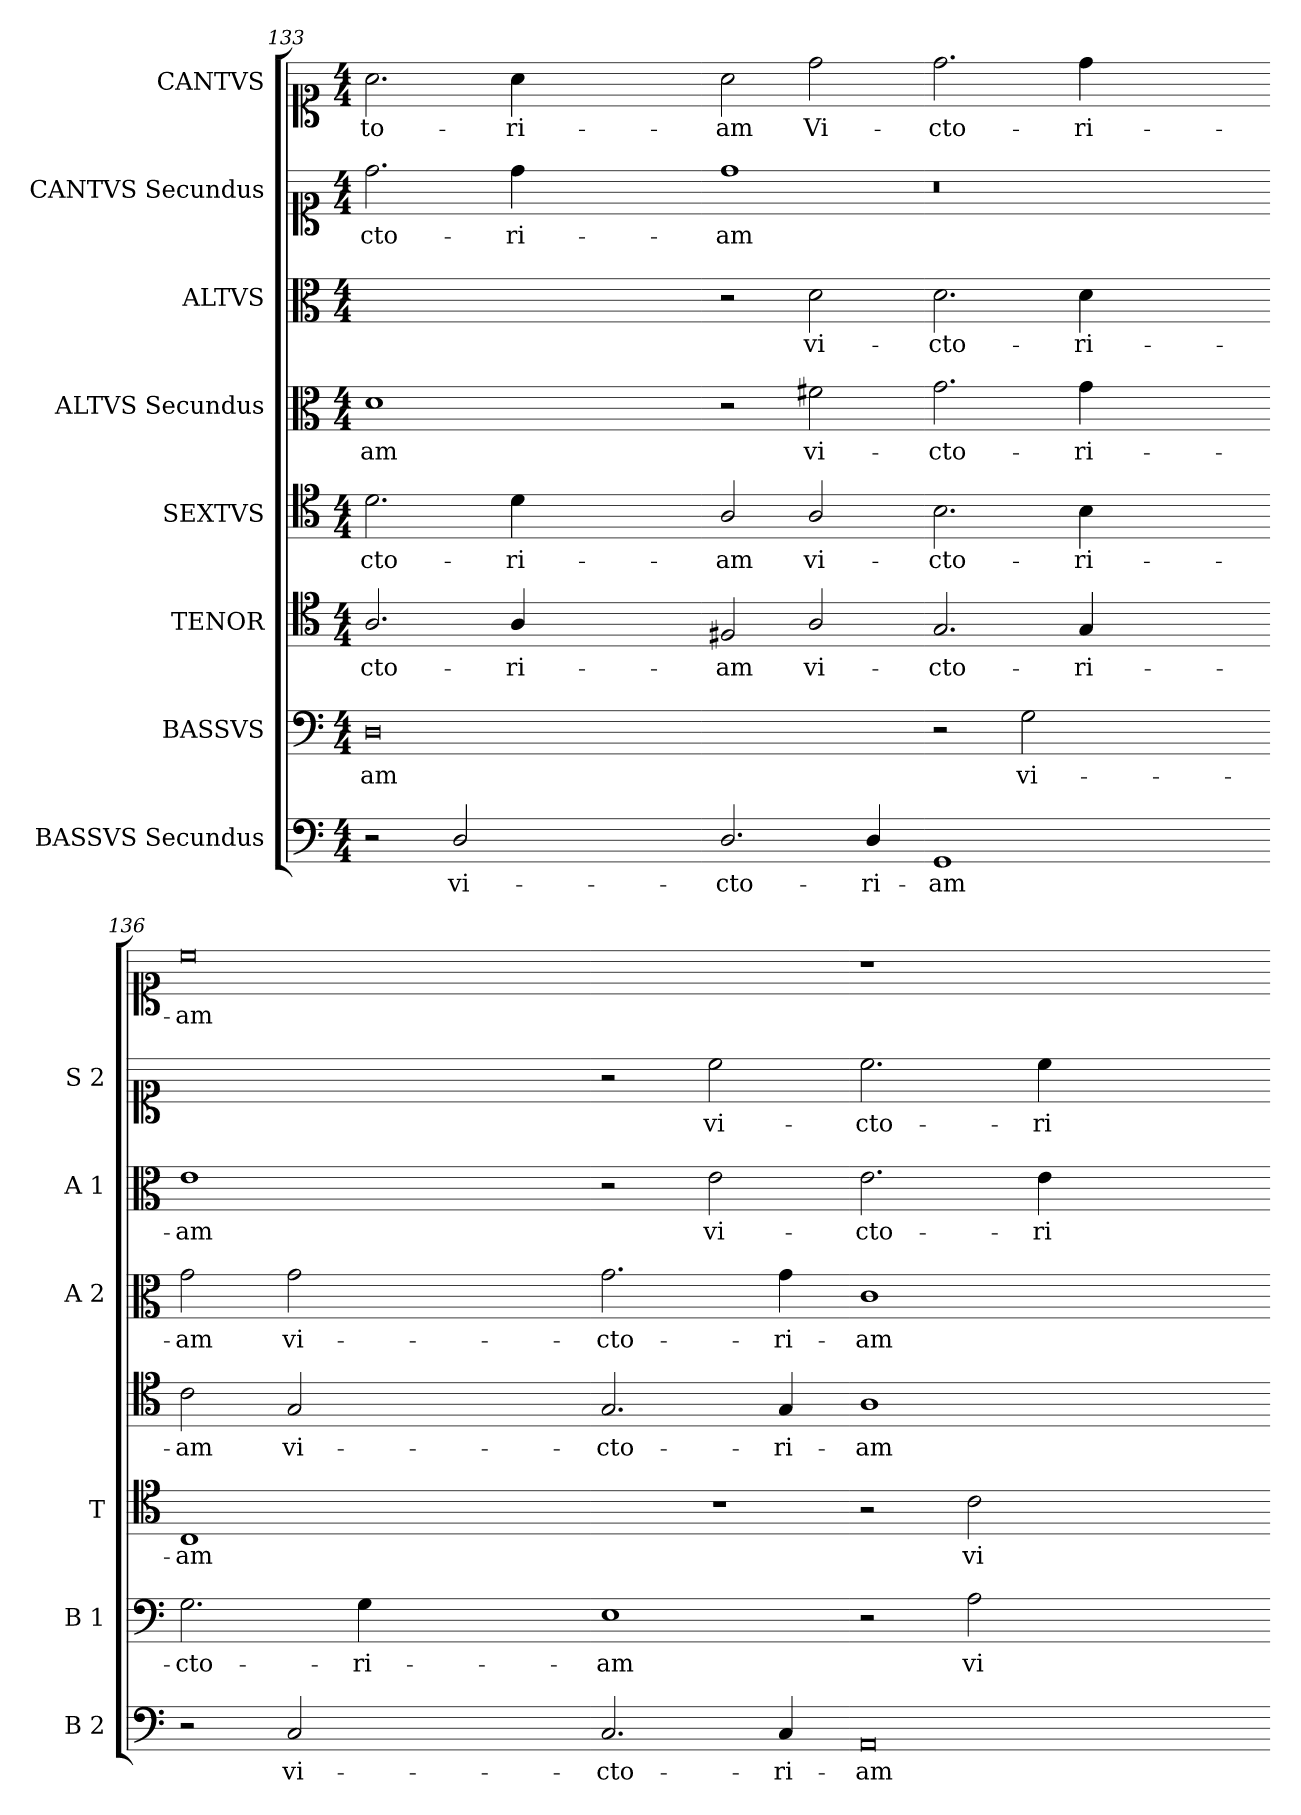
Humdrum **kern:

**kern	**text	**kern	**text	**kern	**text	**kern	**text	**kern	**text	**kern	**text	**kern	**text	**kern	**text
*part8	*part8	*part7	*part7	*part6	*part6	*part5	*part5	*part4	*part4	*part3	*part3	*part2	*part2	*part1	*part1
*staff8	*staff8	*staff7	*staff7	*staff6	*staff6	*staff5	*staff5	*staff4	*staff4	*staff3	*staff3	*staff2	*staff2	*staff1	*staff1
*I"BASSVS Secundus	*	*I"BASSVS	*	*I"TENOR	*	*I"SEXTVS	*	*I"ALTVS Secundus	*	*I"ALTVS	*	*I"CANTVS Secundus	*	*I"CANTVS	*
*I'B 2	*	*I'B 1	*	*I'T	*	*	*	*I'A 2	*	*I'A 1	*	*I'S 2	*	*	*
*clefF4	*	*clefF4	*	*clefC4	*	*clefC4	*	*clefC3	*	*clefC3	*	*clefC1	*	*clefC1	*
*k[]	*	*k[]	*	*k[]	*	*k[]	*	*k[]	*	*k[]	*	*k[]	*	*k[]	*
*M4/4	*	*M4/4	*	*M4/4	*	*M4/4	*	*M4/4	*	*M4/4	*	*M4/4	*	*M4/4	*
=133	=133	=133	=133	=133	=133	=133	=133	=133	=133	=133	=133	=133	=133	=133	=133
!	!	!	!	!	!	!	!LO:LY:i	!	!	!	!	!	!LO:LY:i	!	!LO:LY:i
2r	.	0D	-am	2.A/	-cto-	2.d\	-cto-	1d	-am	0ryy	.	2.dd\	-cto-	2.a\	-to-
2D/	vi-	.	.	.	.	.	.	.	.	.	.	.	.	.	.
!	!	!	!	!	!	!	!LO:LY:i	!	!	!	!	!	!LO:LY:i	!	!LO:LY:i
.	.	.	.	4A/	-ri-	4d\	-ri-	.	.	.	.	4dd\	-ri-	4a\	-ri-
1ryy	.	.	.	1ryy	.	1ryy	.	1ryy	.	.	.	1ryy	.	1ryy	.
=134-	=134-	=134-	=134-	=134-	=134-	=134-	=134-	=134-	=134-	=134-	=134-	=134-	=134-	=134-	=134-
!	!	!	!	!	!	!	!LO:LY:i	!	!	!	!	!	!LO:LY:i	!	!LO:LY:i
2.D/	-cto-	1ryy	.	2F#X/	-am	2A/	-am	2r	.	2r	.	1dd	-am	2a\	-am
!	!	!	!	!	!LO:LY:i	!	!LO:LY:i	!	!LO:LY:i	!	!	!	!	!	!LO:LY:i
.	.	.	.	2A/	vi-	2A/	vi-	2f#X\	vi-	2d\	vi-	.	.	2dd\	Vi-
4D/	-ri-	.	.	.	.	.	.	.	.	.	.	.	.	.	.
=135-	=135-	=135-	=135-	=135-	=135-	=135-	=135-	=135-	=135-	=135-	=135-	=135-	=135-	=135-	=135-
!	!	!	!	!	!LO:LY:i	!	!LO:LY:i	!	!LO:LY:i	!	!	!	!	!	!LO:LY:i
1GG	-am	2r	.	2.G/	-cto-	2.B\	-cto-	2.g\	-cto-	2.d\	-cto-	0r	.	2.dd\	-cto-
!	!	!	!LO:LY:i	!	!	!	!	!	!	!	!	!	!	!	!
.	.	2G\	vi-	.	.	.	.	.	.	.	.	.	.	.	.
!	!	!	!	!	!LO:LY:i	!	!LO:LY:i	!	!LO:LY:i	!	!	!	!	!	!LO:LY:i
.	.	.	.	4G/	-ri-	4B\	-ri-	4g\	-ri-	4d\	-ri-	.	.	4dd\	-ri-
1ryy	.	1ryy	.	1ryy	.	1ryy	.	1ryy	.	1ryy	.	.	.	1ryy	.
=136-	=136-	=136-	=136-	=136-	=136-	=136-	=136-	=136-	=136-	=136-	=136-	=136-	=136-	=136-	=136-
!	!	!	!LO:LY:i	!	!LO:LY:i	!	!LO:LY:i	!	!LO:LY:i	!	!	!	!	!	!LO:LY:i
2r	.	2.G\	-cto-	1C	-am	2c\	-am	2g\	-am	1e	-am	0ryy	.	0cc	-am
!	!LO:LY:i	!	!	!	!	!	!	!	!LO:LY:i	!	!	!	!	!	!
2C/	vi-	.	.	.	.	2G/	vi-	2g\	vi-	.	.	.	.	.	.
!	!	!	!LO:LY:i	!	!	!	!	!	!	!	!	!	!	!	!
.	.	4G\	-ri-	.	.	.	.	.	.	.	.	.	.	.	.
1ryy	.	1ryy	.	1ryy	.	1ryy	.	1ryy	.	1ryy	.	.	.	.	.
=137-	=137-	=137-	=137-	=137-	=137-	=137-	=137-	=137-	=137-	=137-	=137-	=137-	=137-	=137-	=137-
!	!LO:LY:i	!	!LO:LY:i	!	!	!	!	!	!LO:LY:i	!	!	!	!	!	!
2.C/	-cto-	1E	-am	1r	.	2.G/	-cto-	2.g\	-cto-	2r	.	2r	.	1ryy	.
!	!	!	!	!	!	!	!	!	!	!	!LO:LY:i	!	!	!	!
.	.	.	.	.	.	.	.	.	.	2e\	vi-	2cc\	vi-	.	.
!	!LO:LY:i	!	!	!	!	!	!	!	!LO:LY:i	!	!	!	!	!	!
4C/	-ri-	.	.	.	.	4G/	-ri-	4g\	-ri-	.	.	.	.	.	.
=138-	=138-	=138-	=138-	=138-	=138-	=138-	=138-	=138-	=138-	=138-	=138-	=138-	=138-	=138-	=138-
!	!LO:LY:i	!	!	!	!	!	!	!	!LO:LY:i	!	!LO:LY:i	!	!	!	!
0AA	-am	2r	.	2r	.	1A	-am	1c	-am	2.e\	-cto-	2.cc\	-cto-	1r	.
!	!	!	!	!	!LO:LY:i	!	!	!	!	!	!	!	!	!	!
.	.	2A\	vi-	2c\	vi-	.	.	.	.	.	.	.	.	.	.
!	!	!	!	!	!	!	!	!	!	!	!LO:LY:i	!	!	!	!
.	.	.	.	.	.	.	.	.	.	4e\	-ri-	4cc\	-ri-	.	.
.	.	1ryy	.	1ryy	.	1ryy	.	1ryy	.	1ryy	.	1ryy	.	1ryy	.
=-	=-	=-	=-	=-	=-	=-	=-	=-	=-	=-	=-	=-	=-	=-	=-
*-	*-	*-	*-	*-	*-	*-	*-	*-	*-	*-	*-	*-	*-	*-	*-
